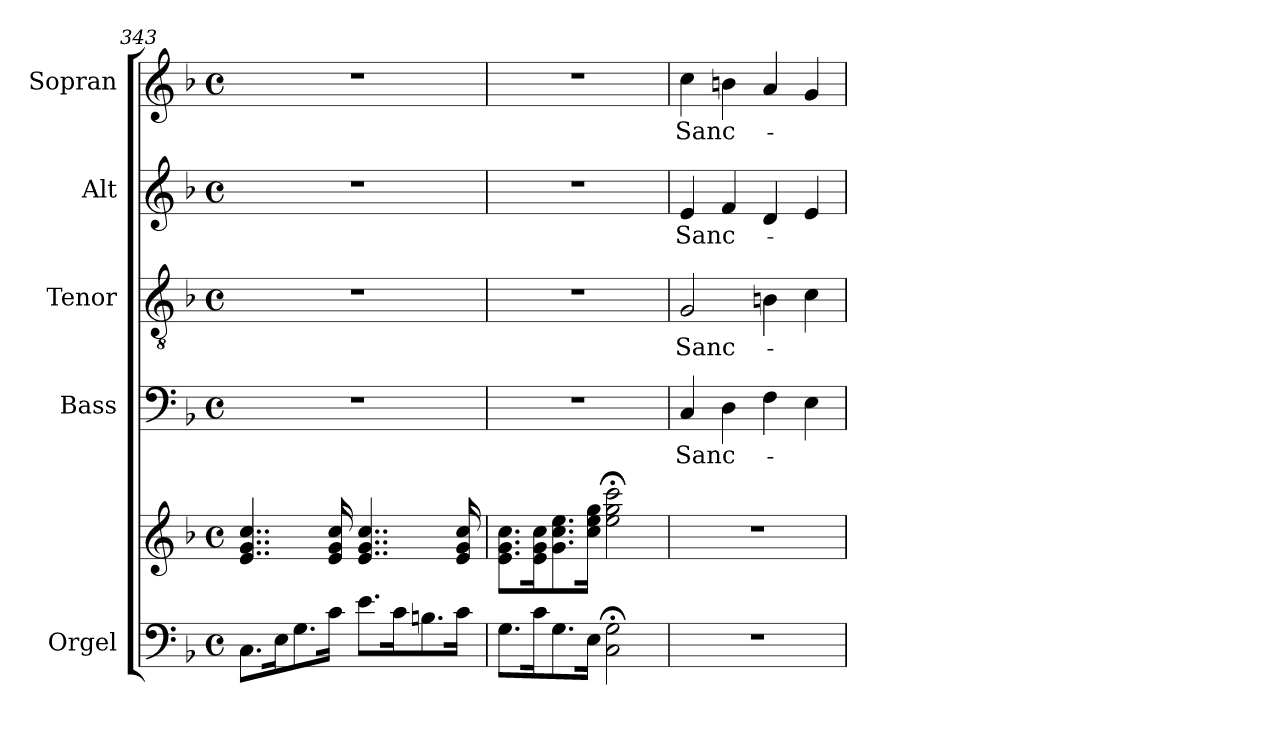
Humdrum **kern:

**kern	**kern	**kern	**text	**kern	**text	**kern	**text	**kern	**text
*part5	*part5	*part4	*part4	*part3	*part3	*part2	*part2	*part1	*part1
*staff6	*staff5	*staff4	*staff4	*staff3	*staff3	*staff2	*staff2	*staff1	*staff1
*I"Orgel	*	*I"Bass	*	*I"Tenor	*	*I"Alt	*	*I"Sopran	*
*I'Org.	*	*I'B.	*	*I'T.	*	*I'A.	*	*I'S.	*
*clefF4	*clefG2	*clefF4	*	*clefGv2	*	*clefG2	*	*clefG2	*
*k[b-]	*k[b-]	*k[b-]	*	*k[b-]	*	*k[b-]	*	*k[b-]	*
*F:	*F:	*F:	*	*F:	*	*F:	*	*F:	*
*M4/4	*M4/4	*M4/4	*	*M4/4	*	*M4/4	*	*M4/4	*
*met(c)	*met(c)	*met(c)	*	*met(c)	*	*met(c)	*	*met(c)	*
=343	=343	=343	=343	=343	=343	=343	=343	=343	=343
8.C\L	4..e/ 4..g/ 4..cc/	1r	.	1r	.	1r	.	1r	.
16E\k	.	.	.	.	.	.	.	.	.
8.G\	.	.	.	.	.	.	.	.	.
16c\Jk	16e/ 16g/ 16cc/	.	.	.	.	.	.	.	.
8.e\L	4..e/ 4..g/ 4..cc/	.	.	.	.	.	.	.	.
16c\k	.	.	.	.	.	.	.	.	.
8.Bn\	.	.	.	.	.	.	.	.	.
16c\Jk	16e/ 16g/ 16cc/	.	.	.	.	.	.	.	.
=344	=344	=344	=344	=344	=344	=344	=344	=344	=344
8.G\L	8.e\ 8.g\ 8.cc\L	1r	.	1r	.	1r	.	1r	.
16c\k	16e\ 16g\ 16cc\k	.	.	.	.	.	.	.	.
8.G\	8.g\ 8.cc\ 8.ee\	.	.	.	.	.	.	.	.
16E\Jk	16cc\ 16ee\ 16gg\Jk	.	.	.	.	.	.	.	.
2C\;< 2G\;<	2ee\;< 2gg\;< 2ccc\;<	.	.	.	.	.	.	.	.
=345	=345	=345	=345	=345	=345	=345	=345	=345	=345
!	!	!	!LO:LY:b	!	!LO:LY:b	!	!LO:LY:b	!	!LO:LY:b
1r	1r	4C/	Sanc-	2G/	Sanc-	4e/	Sanc-	4cc\	Sanc-
.	.	4D\	.	.	.	4f/	.	4bn\	.
.	.	4F\	.	4Bn\	.	4d/	.	4a/	.
.	.	4E\	.	4c\	.	4e/	.	4g/	.
=	=	=	=	=	=	=	=	=	=
*-	*-	*-	*-	*-	*-	*-	*-	*-	*-
